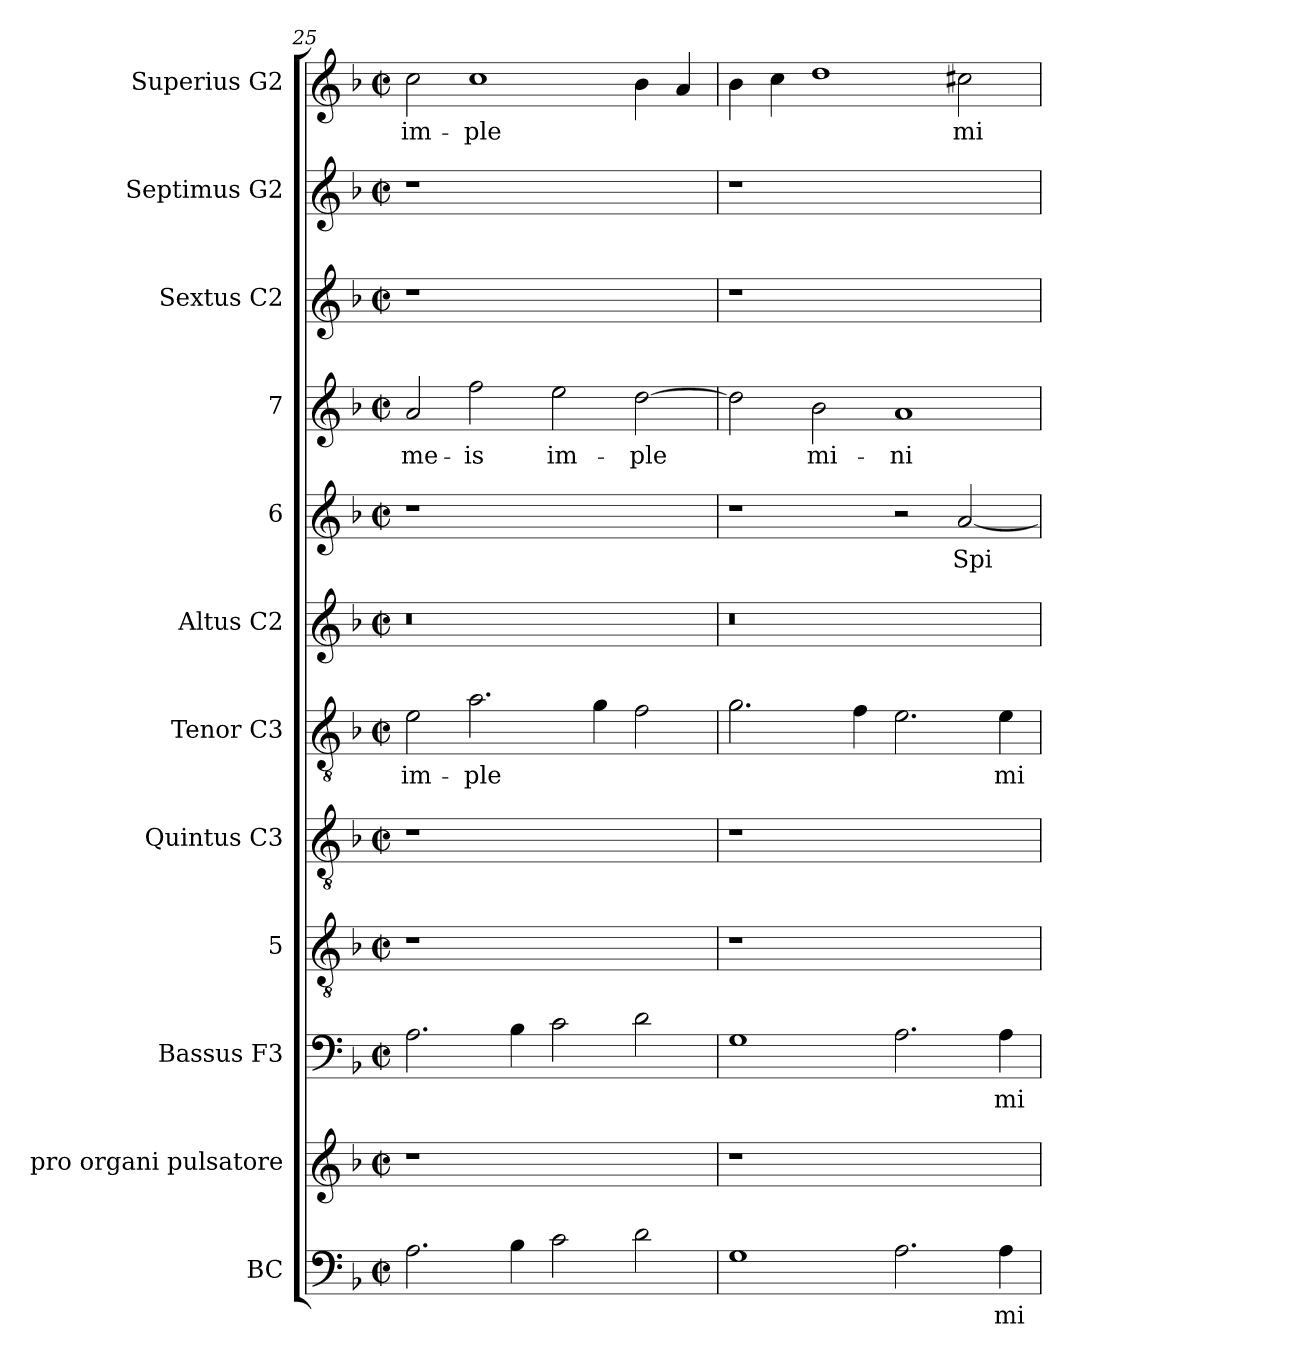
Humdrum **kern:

**kern	**text	**kern	**kern	**text	**kern	**kern	**kern	**text	**kern	**kern	**text	**kern	**text	**kern	**kern	**kern	**text
*part12	*part12	*part11	*part10	*part10	*part9	*part8	*part7	*part7	*part6	*part5	*part5	*part4	*part4	*part3	*part2	*part1	*part1
*staff12	*staff12	*staff11	*staff10	*staff10	*staff9	*staff8	*staff7	*staff7	*staff6	*staff5	*staff5	*staff4	*staff4	*staff3	*staff2	*staff1	*staff1
*I"BC	*	*I"pro organi  pulsatore	*I"Bassus  F3	*	*I"5	*I"Quintus  C3	*I"Tenor  C3	*	*I"Altus  C2	*I"6	*	*I"7	*	*I"Sextus  C2	*I"Septimus  G2	*I"Superius  G2	*
*I'BC	*	*	*I'B	*	*	*	*I'T	*	*I'A	*	*	*	*	*	*	*I'S	*
!!LO:PB:g=z
*clefF4	*	*clefG2	*clefF4	*	*clefGv2	*clefGv2	*clefGv2	*	*clefG2	*clefG2	*	*clefG2	*	*clefG2	*clefG2	*clefG2	*
*k[b-]	*	*k[b-]	*k[b-]	*	*k[b-]	*k[b-]	*k[b-]	*	*k[b-]	*k[b-]	*	*k[b-]	*	*k[b-]	*k[b-]	*k[b-]	*
*F:	*	*F:	*F:	*	*F:	*F:	*F:	*	*F:	*F:	*	*F:	*	*F:	*F:	*F:	*
*M2/2	*	*M2/2	*M2/2	*	*M2/2	*M2/2	*M2/2	*	*M2/2	*M2/2	*	*M2/2	*	*M2/2	*M2/2	*M2/2	*
*met(c|)	*	*met(c|)	*met(c|)	*	*met(c|)	*met(c|)	*met(c|)	*	*met(c|)	*met(c|)	*	*met(c|)	*	*met(c|)	*met(c|)	*met(c|)	*
=25	=25	=25	=25	=25	=25	=25	=25	=25	=25	=25	=25	=25	=25	=25	=25	=25	=25
!	!LO:LY:a:cj	!	!	!LO:LY:b:cj	!	!	!	!LO:LY:b:cj	!	!	!	!	!LO:LY:b:cj	!	!	!	!LO:LY:b:cj
2.A\	--	1r	2.A\	--	1r	1r	2e\	im-	0r	1r	.	2a/	me-	1r	1r	2cc\	im-
!	!	!	!	!	!	!	!	!LO:LY:b:cj	!	!	!	!	!LO:LY:b:cj	!	!	!	!LO:LY:b:cj
.	.	.	.	.	.	.	2.a\	-ple-	.	.	.	2ff\	-is	.	.	1cc	-ple-
!	!LO:LY:a:cj	!	!	!LO:LY:b:cj	!	!	!	!	!	!	!	!	!	!	!	!	!
4B-\	--	.	4B-\	--	.	.	.	.	.	.	.	.	.	.	.	.	.
!	!LO:LY:a:cj	!	!	!LO:LY:b:cj	!	!	!	!	!	!	!	!	!LO:LY:b:cj	!	!	!	!
2c\	--	1ryy	2c\	--	1ryy	1ryy	.	.	.	1ryy	.	2ee\	im-	1ryy	1ryy	.	.
!	!	!	!	!	!	!	!	!LO:LY:b:cj	!	!	!	!	!	!	!	!	!
.	.	.	.	.	.	.	4g\	--	.	.	.	.	.	.	.	.	.
!	!LO:LY:a:cj	!	!	!LO:LY:b:cj	!	!	!	!LO:LY:b:cj	!	!	!	!	!LO:LY:b:cj	!	!	!	!LO:LY:b:cj
2d\	--	.	2d\	--	.	.	2f\	--	.	.	.	[>2dd\	-ple-	.	.	4b-\	--
!	!	!	!	!	!	!	!	!	!	!	!	!	!	!	!	!	!LO:LY:b:cj
.	.	.	.	.	.	.	.	.	.	.	.	.	.	.	.	4a/	--
=26	=26	=26	=26	=26	=26	=26	=26	=26	=26	=26	=26	=26	=26	=26	=26	=26	=26
!	!LO:LY:a:cj	!	!	!LO:LY:b:cj	!	!	!	!LO:LY:b:cj	!	!	!	!	!LO:LY:b:cj	!	!	!	!LO:LY:b:cj
1G	--	1r	1G	--	1r	1r	2.g\	--	0r	1r	.	2dd\]	--	1r	1r	4b-\	--
!	!	!	!	!	!	!	!	!	!	!	!	!	!	!	!	!	!LO:LY:b:cj
.	.	.	.	.	.	.	.	.	.	.	.	.	.	.	.	4cc\	--
!	!	!	!	!	!	!	!	!	!	!	!	!	!LO:LY:b:cj	!	!	!	!LO:LY:b:cj
.	.	.	.	.	.	.	.	.	.	.	.	2b-\	-mi-	.	.	1dd	--
!	!	!	!	!	!	!	!	!LO:LY:b:cj	!	!	!	!	!	!	!	!	!
.	.	.	.	.	.	.	4f\	--	.	.	.	.	.	.	.	.	.
!	!LO:LY:a:cj	!	!	!LO:LY:b:cj	!	!	!	!LO:LY:b:cj	!	!	!	!	!LO:LY:b:cj	!	!	!	!
2.A\	--	1ryy	2.A\	--	1ryy	1ryy	2.e\	--	.	2r	.	1a	-ni	1ryy	1ryy	.	.
!	!	!	!	!	!	!	!	!	!	!	!LO:LY:b:cj	!	!	!	!	!	!LO:LY:b:cj
.	.	.	.	.	.	.	.	.	.	[<2a/	Spi-	.	.	.	.	2cc#X\	-mi-
!	!LO:LY:a:cj	!	!	!LO:LY:b:cj	!	!	!	!LO:LY:b:cj	!	!	!	!	!	!	!	!	!
4A\	-mi-	.	4A\	-mi-	.	.	4e\	-mi-	.	.	.	.	.	.	.	.	.
=	=	=	=	=	=	=	=	=	=	=	=	=	=	=	=	=	=
*-	*-	*-	*-	*-	*-	*-	*-	*-	*-	*-	*-	*-	*-	*-	*-	*-	*-
